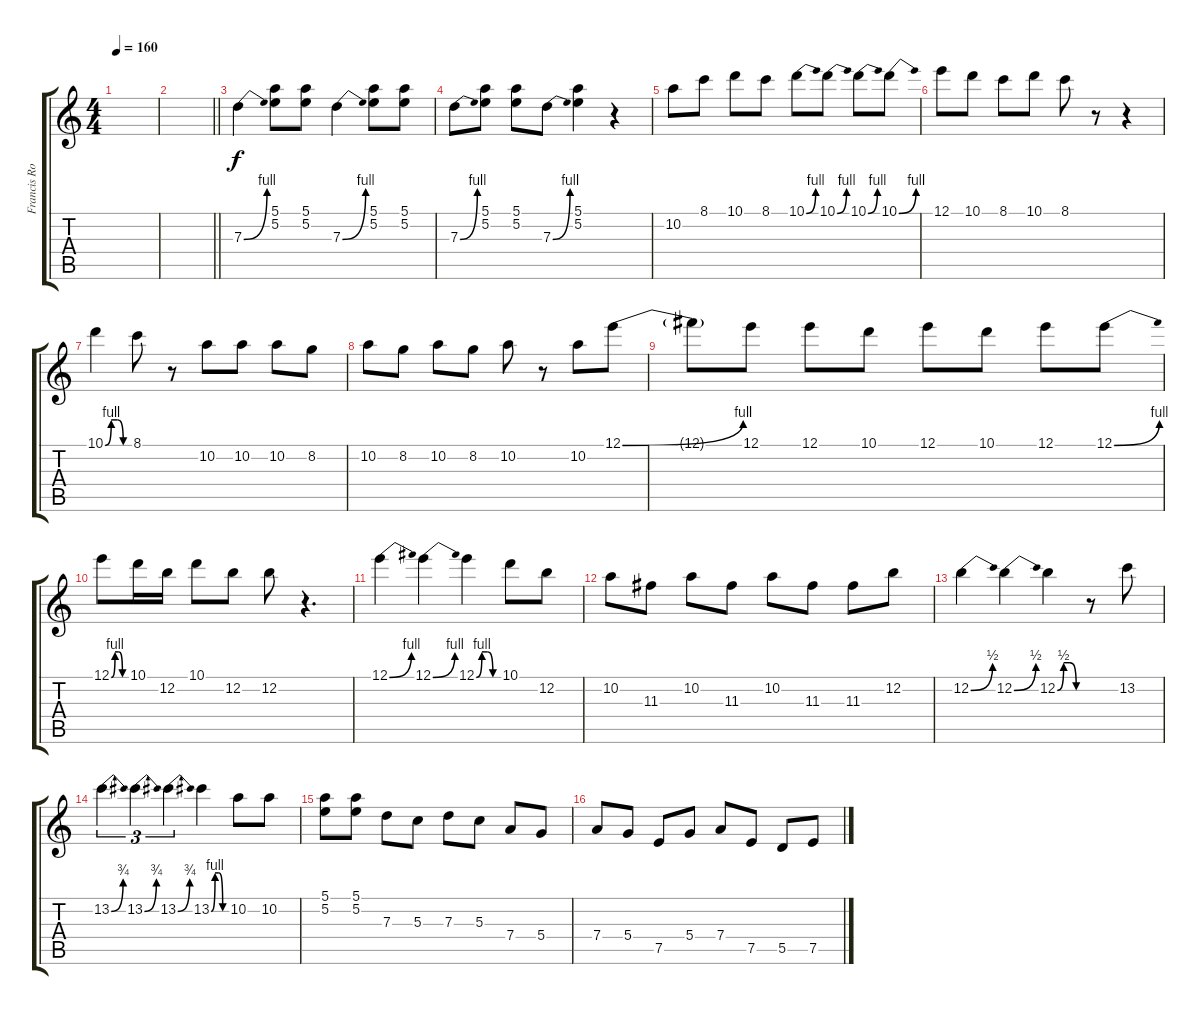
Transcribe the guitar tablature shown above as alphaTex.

\track ("Francis Rossi" "Francis Ro") {instrument overdrivenguitar}
\staff {score tabs}
\tuning (E4 B3 G3 D3 A2 E2) {hide}
\ts (4 4)
\tempo 160
\clef g2
\ks c
|
\barLineRight lightlight
|
7.3{be (bend 0 0 60 4)}.4 (5.1 5.2).8 (5.1 5.2).8 7.3{be (bend 0 0 60 4)}.4 (5.1 5.2).8 (5.1 5.2).8 |
7.3{be (bend 0 0 60 4)}.8 (5.1 5.2).8 (5.1 5.2).8 7.3{be (bend 0 0 60 4)}.8 (5.1 5.2).4 r.4 |
10.2.8 8.1.8 10.1.8 8.1.8 10.1{be (bend 0 0 60 4)}.8 10.1{be (bend 0 0 60 4)}.8 10.1{be (bend 0 0 60 4)}.8 10.1{be (bend 0 0 60 4)}.8 |
12.1.8 10.1.8 8.1.8 10.1.8 8.1.8 r.8 r.4 |
10.1{be (custom 0 0 15 4 30 4 45 0 60 0)}.4 8.1.8 r.8 10.2.8 10.2.8 10.2.8 8.2.8 |
10.2.8 8.2.8 10.2.8 8.2.8 10.2.8 r.8 10.2.8 12.1{be (bend 0 0 60 4)}.8 |
12.1{t}.8 12.1.8 12.1.8 10.1.8 12.1.8 10.1.8 12.1.8 12.1{be (bend 0 0 60 4)}.8 |
12.1{be (custom 0 0 15 4 30 4 45 0 60 0)}.8 10.1.16 12.2.16 10.1.8 12.2.8 12.2.8 r.4{d} |
12.1{be (bend 0 0 60 4)}.4 12.1{be (bend 0 0 60 4)}.4 12.1{be (custom 0 0 15 4 30 4 45 0 60 0)}.4 10.1.8 12.2.8 |
10.2.8 11.3.8 10.2.8 11.3.8 10.2.8 11.3.8 11.3.8 12.2.8 |
12.2{be (bend 0 0 60 2)}.4 12.2{be (bend 0 0 60 2)}.4 12.2{be (custom 0 0 15 2 30 2 45 0 60 0)}.4 r.8 13.2.8 |
13.2{be (bend 0 0 60 3)}.4{tu (3 2)} 13.2{be (bend 0 0 60 3)}.4{tu (3 2)} 13.2{be (bend 0 0 60 3)}.4{tu (3 2)} 13.2{be (custom 0 0 15 4 30 4 45 0 60 0)}.4 10.2.8 10.2.8 |
(5.1 5.2).8 (5.1 5.2).8 7.3.8 5.3.8 7.3.8 5.3.8 7.4.8 5.4.8 |
7.4.8 5.4.8 7.5.8 5.4.8 7.4.8 7.5.8 5.5.8 7.5.8
